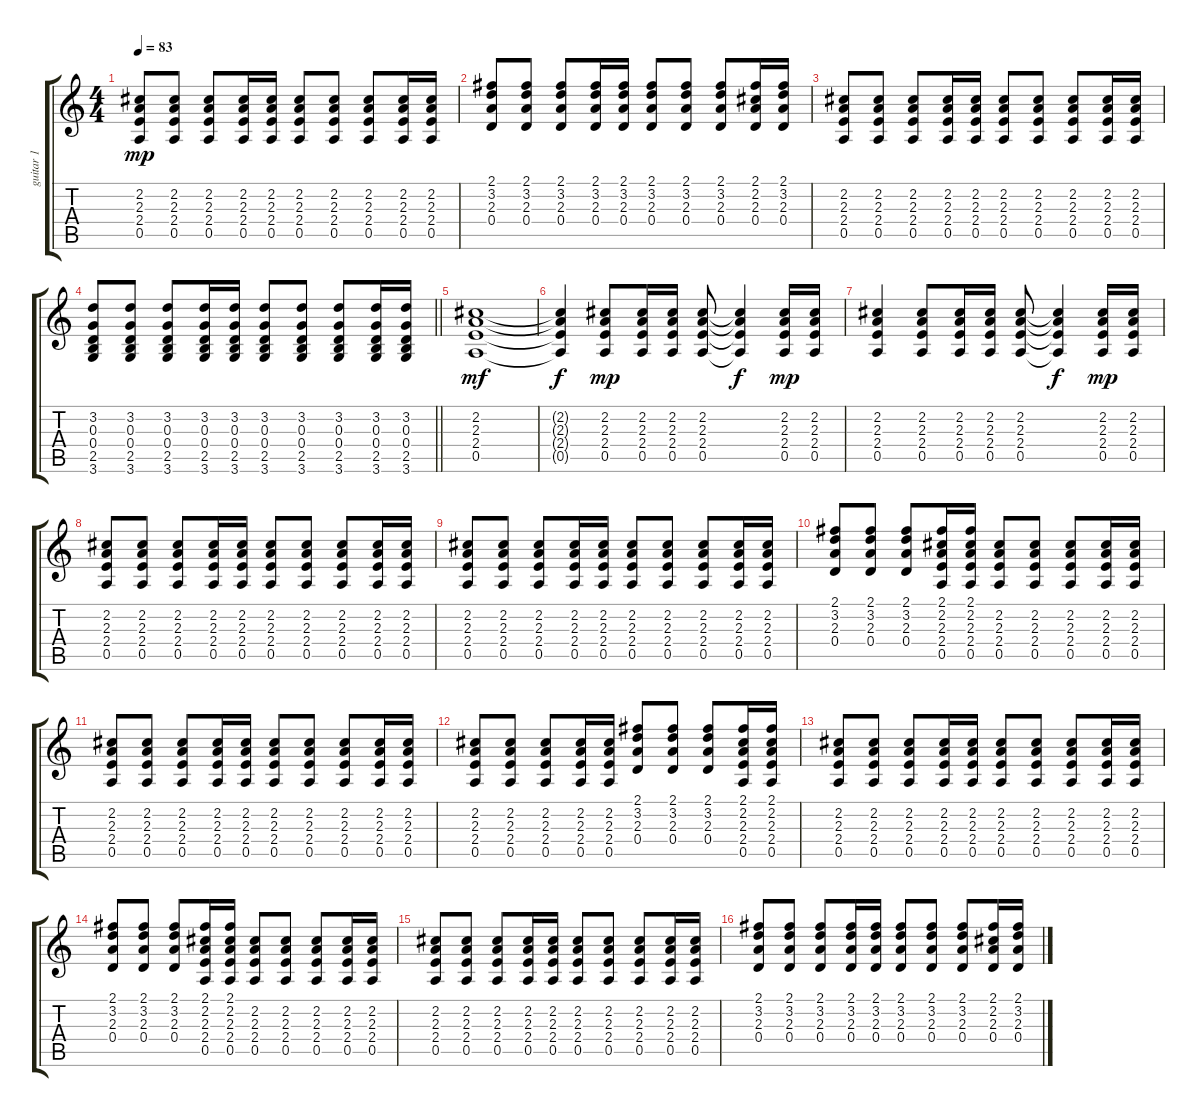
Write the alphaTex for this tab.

\track ("guitar 1" "guitar 1") {instrument overdrivenguitar}
\staff {score tabs}
\tuning (E4 B3 G3 D3 A2 E2) {hide}
\ts (4 4)
\tempo 83
\clef g2
\ks c
(2.2 2.3 2.4 0.5).8{dy mp} (2.2 2.3 2.4 0.5).8 (2.2 2.3 2.4 0.5).8 (2.2 2.3 2.4 0.5).16 (2.2 2.3 2.4 0.5).16 (2.2 2.3 2.4 0.5).8 (2.2 2.3 2.4 0.5).8 (2.2 2.3 2.4 0.5).8 (2.2 2.3 2.4 0.5).16 (2.2 2.3 2.4 0.5).16 |
(2.1 3.2 2.3 0.4).8 (2.1 3.2 2.3 0.4).8 (2.1 3.2 2.3 0.4).8 (2.1 3.2 2.3 0.4).16 (2.1 3.2 2.3 0.4).16 (2.1 3.2 2.3 0.4).8 (2.1 3.2 2.3 0.4).8 (2.1 3.2 2.3 0.4).8 (2.1 2.2 2.3 0.4).16 (2.1 3.2 2.3 0.4).16 |
(2.2 2.3 2.4 0.5).8 (2.2 2.3 2.4 0.5).8 (2.2 2.3 2.4 0.5).8 (2.2 2.3 2.4 0.5).16 (2.2 2.3 2.4 0.5).16 (2.2 2.3 2.4 0.5).8 (2.2 2.3 2.4 0.5).8 (2.2 2.3 2.4 0.5).8 (2.2 2.3 2.4 0.5).16 (2.2 2.3 2.4 0.5).16 |
\barLineRight lightlight
(3.2 0.3 0.4 2.5 3.6).8 (3.2 0.3 0.4 2.5 3.6).8 (3.2 0.3 0.4 2.5 3.6).8 (3.2 0.3 0.4 2.5 3.6).16 (3.2 0.3 0.4 2.5 3.6).16 (3.2 0.3 0.4 2.5 3.6).8 (3.2 0.3 0.4 2.5 3.6).8 (3.2 0.3 0.4 2.5 3.6).8 (3.2 0.3 0.4 2.5 3.6).16 (3.2 0.3 0.4 2.5 3.6).16 |
(2.2 2.3 2.4 0.5).1{dy mf} |
(2.2{t} 2.3{t} 2.4{t} 0.5{t}).4{dy f} (2.2 2.3 2.4 0.5).8{dy mp} (2.2 2.3 2.4 0.5).16 (2.2 2.3 2.4 0.5).16 (2.2 2.3 2.4 0.5).8 (2.2{t} 2.3{t} 2.4{t} 0.5{t}).4{dy f} (2.2 2.3 2.4 0.5).16{dy mp} (2.2 2.3 2.4 0.5).16 |
(2.2 2.3 2.4 0.5).4 (2.2 2.3 2.4 0.5).8 (2.2 2.3 2.4 0.5).16 (2.2 2.3 2.4 0.5).16 (2.2 2.3 2.4 0.5).8 (2.2{t} 2.3{t} 2.4{t} 0.5{t}).4{dy f} (2.2 2.3 2.4 0.5).16{dy mp} (2.2 2.3 2.4 0.5).16 |
(2.2 2.3 2.4 0.5).8 (2.2 2.3 2.4 0.5).8 (2.2 2.3 2.4 0.5).8 (2.2 2.3 2.4 0.5).16 (2.2 2.3 2.4 0.5).16 (2.2 2.3 2.4 0.5).8 (2.2 2.3 2.4 0.5).8 (2.2 2.3 2.4 0.5).8 (2.2 2.3 2.4 0.5).16 (2.2 2.3 2.4 0.5).16 |
(2.2 2.3 2.4 0.5).8 (2.2 2.3 2.4 0.5).8 (2.2 2.3 2.4 0.5).8 (2.2 2.3 2.4 0.5).16 (2.2 2.3 2.4 0.5).16 (2.2 2.3 2.4 0.5).8 (2.2 2.3 2.4 0.5).8 (2.2 2.3 2.4 0.5).8 (2.2 2.3 2.4 0.5).16 (2.2 2.3 2.4 0.5).16 |
(2.1 3.2 2.3 0.4).8 (2.1 3.2 2.3 0.4).8 (2.1 3.2 2.3 0.4).8 (2.1 2.2 2.3 2.4 0.5).16 (2.1 2.2 2.3 2.4 0.5).16 (2.2 2.3 2.4 0.5).8 (2.2 2.3 2.4 0.5).8 (2.2 2.3 2.4 0.5).8 (2.2 2.3 2.4 0.5).16 (2.2 2.3 2.4 0.5).16 |
(2.2 2.3 2.4 0.5).8 (2.2 2.3 2.4 0.5).8 (2.2 2.3 2.4 0.5).8 (2.2 2.3 2.4 0.5).16 (2.2 2.3 2.4 0.5).16 (2.2 2.3 2.4 0.5).8 (2.2 2.3 2.4 0.5).8 (2.2 2.3 2.4 0.5).8 (2.2 2.3 2.4 0.5).16 (2.2 2.3 2.4 0.5).16 |
(2.2 2.3 2.4 0.5).8 (2.2 2.3 2.4 0.5).8 (2.2 2.3 2.4 0.5).8 (2.2 2.3 2.4 0.5).16 (2.2 2.3 2.4 0.5).16 (2.1 3.2 2.3 0.4).8 (2.1 3.2 2.3 0.4).8 (2.1 3.2 2.3 0.4).8 (2.1 2.2 2.3 2.4 0.5).16 (2.1 2.2 2.3 2.4 0.5).16 |
(2.2 2.3 2.4 0.5).8 (2.2 2.3 2.4 0.5).8 (2.2 2.3 2.4 0.5).8 (2.2 2.3 2.4 0.5).16 (2.2 2.3 2.4 0.5).16 (2.2 2.3 2.4 0.5).8 (2.2 2.3 2.4 0.5).8 (2.2 2.3 2.4 0.5).8 (2.2 2.3 2.4 0.5).16 (2.2 2.3 2.4 0.5).16 |
(2.1 3.2 2.3 0.4).8 (2.1 3.2 2.3 0.4).8 (2.1 3.2 2.3 0.4).8 (2.1 2.2 2.3 2.4 0.5).16 (2.1 2.2 2.3 2.4 0.5).16 (2.2 2.3 2.4 0.5).8 (2.2 2.3 2.4 0.5).8 (2.2 2.3 2.4 0.5).8 (2.2 2.3 2.4 0.5).16 (2.2 2.3 2.4 0.5).16 |
(2.2 2.3 2.4 0.5).8{volume 13} (2.2 2.3 2.4 0.5).8 (2.2 2.3 2.4 0.5).8 (2.2 2.3 2.4 0.5).16 (2.2 2.3 2.4 0.5).16 (2.2 2.3 2.4 0.5).8 (2.2 2.3 2.4 0.5).8 (2.2 2.3 2.4 0.5).8 (2.2 2.3 2.4 0.5).16 (2.2 2.3 2.4 0.5).16 |
(2.1 3.2 2.3 0.4).8 (2.1 3.2 2.3 0.4).8 (2.1 3.2 2.3 0.4).8 (2.1 3.2 2.3 0.4).16 (2.1 3.2 2.3 0.4).16 (2.1 3.2 2.3 0.4).8 (2.1 3.2 2.3 0.4).8 (2.1 3.2 2.3 0.4).8 (2.1 2.2 2.3 0.4).16 (2.1 3.2 2.3 0.4).16
